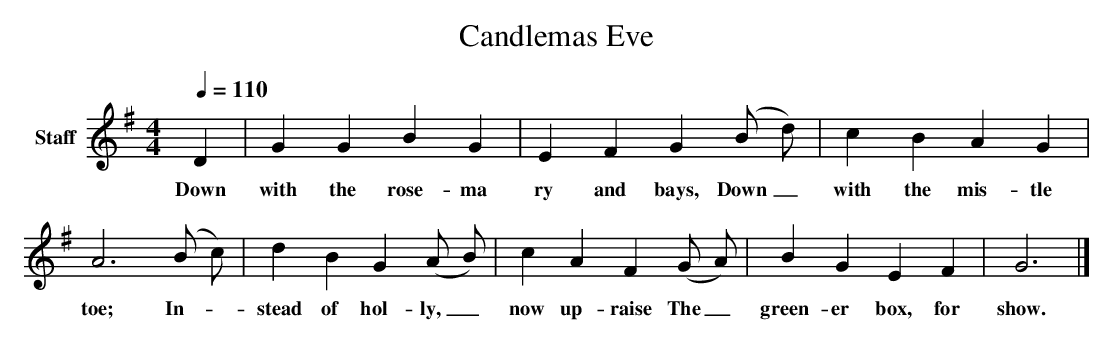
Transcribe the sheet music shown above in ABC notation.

X:1
T: Candlemas Eve
L: 1/4
M: 4/4
Q: 1/4=110
V: P1 name="Staff"
K: G
[V: P1]  D | G G B G | E F G (B/ d/) | c B A G | A3 (B/ c/) | d B G (A/ B/) | c A F (G/ A/) | B G E F | G3|]
w: Down with the rose- ma ry and bays, Down_ with the mis- tle toe; In-_ stead of hol- ly,_ now up- raise The_ green- er box, for show.
